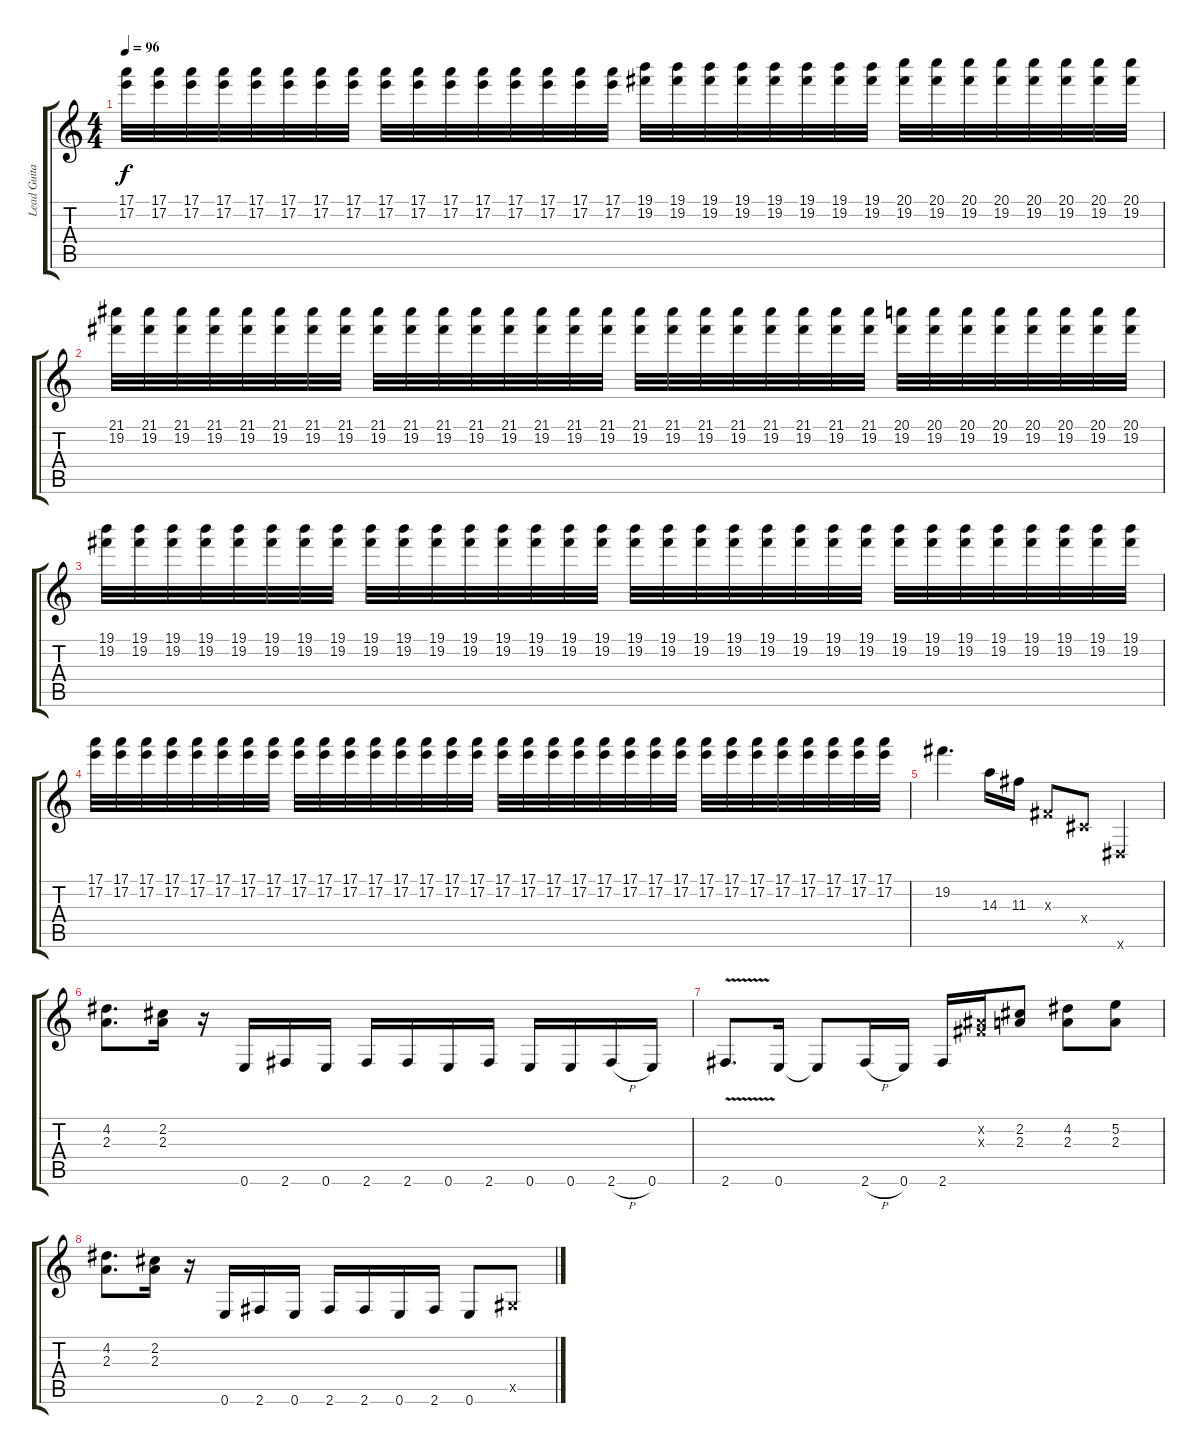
\track ("Lead Guitar" "Lead Guita") {instrument distortionguitar}
\staff {score tabs}
\tuning (E4 B3 G3 D3 A2 E2) {hide}
\ts (4 4)
\tempo 96
\clef g2
\ks c
(17.1 17.2).32{dy f} (17.1 17.2).32 (17.1 17.2).32 (17.1 17.2).32 (17.1 17.2).32 (17.1 17.2).32 (17.1 17.2).32 (17.1 17.2).32 (17.1 17.2).32 (17.1 17.2).32 (17.1 17.2).32 (17.1 17.2).32 (17.1 17.2).32 (17.1 17.2).32 (17.1 17.2).32 (17.1 17.2).32 (19.1 19.2).32 (19.1 19.2).32 (19.1 19.2).32 (19.1 19.2).32 (19.1 19.2).32 (19.1 19.2).32 (19.1 19.2).32 (19.1 19.2).32 (20.1 19.2).32 (20.1 19.2).32 (20.1 19.2).32 (20.1 19.2).32 (20.1 19.2).32 (20.1 19.2).32 (20.1 19.2).32 (20.1 19.2).32 |
(21.1 19.2).32 (21.1 19.2).32 (21.1 19.2).32 (21.1 19.2).32 (21.1 19.2).32 (21.1 19.2).32 (21.1 19.2).32 (21.1 19.2).32 (21.1 19.2).32 (21.1 19.2).32 (21.1 19.2).32 (21.1 19.2).32 (21.1 19.2).32 (21.1 19.2).32 (21.1 19.2).32 (21.1 19.2).32 (21.1 19.2).32 (21.1 19.2).32 (21.1 19.2).32 (21.1 19.2).32 (21.1 19.2).32 (21.1 19.2).32 (21.1 19.2).32 (21.1 19.2).32 (20.1 19.2).32 (20.1 19.2).32 (20.1 19.2).32 (20.1 19.2).32 (20.1 19.2).32 (20.1 19.2).32 (20.1 19.2).32 (20.1 19.2).32 |
(19.1 19.2).32 (19.1 19.2).32 (19.1 19.2).32 (19.1 19.2).32 (19.1 19.2).32 (19.1 19.2).32 (19.1 19.2).32 (19.1 19.2).32 (19.1 19.2).32 (19.1 19.2).32 (19.1 19.2).32 (19.1 19.2).32 (19.1 19.2).32 (19.1 19.2).32 (19.1 19.2).32 (19.1 19.2).32 (19.1 19.2).32 (19.1 19.2).32 (19.1 19.2).32 (19.1 19.2).32 (19.1 19.2).32 (19.1 19.2).32 (19.1 19.2).32 (19.1 19.2).32 (19.1 19.2).32 (19.1 19.2).32 (19.1 19.2).32 (19.1 19.2).32 (19.1 19.2).32 (19.1 19.2).32 (19.1 19.2).32 (19.1 19.2).32 |
(17.1 17.2).32 (17.1 17.2).32 (17.1 17.2).32 (17.1 17.2).32 (17.1 17.2).32 (17.1 17.2).32 (17.1 17.2).32 (17.1 17.2).32 (17.1 17.2).32 (17.1 17.2).32 (17.1 17.2).32 (17.1 17.2).32 (17.1 17.2).32 (17.1 17.2).32 (17.1 17.2).32 (17.1 17.2).32 (17.1 17.2).32 (17.1 17.2).32 (17.1 17.2).32 (17.1 17.2).32 (17.1 17.2).32 (17.1 17.2).32 (17.1 17.2).32 (17.1 17.2).32 (17.1 17.2).32 (17.1 17.2).32 (17.1 17.2).32 (17.1 17.2).32 (17.1 17.2).32 (17.1 17.2).32 (17.1 17.2).32 (17.1 17.2).32 |
19.2.4{d} 14.3.16 11.3.16 -1.3{x}.8 -1.4{x}.8 -1.6{x}.4 |
(4.2 2.3).8{d} (2.2 2.3).16 r.16 0.6.16 2.6.16 0.6.16 2.6.16 2.6.16 0.6.16 2.6.16 0.6.16 0.6.16 2.6{h}.16 0.6.16 |
2.6{v}.8{d} 0.6.16 0.6{t}.8 2.6{h}.16 0.6.16 2.6.16 (-1.2{x} -1.3{x}).16 (2.2 2.3).8 (4.2 2.3).8 (5.2 2.3).8 |
(4.2 2.3).8{d} (2.2 2.3).16 r.16 0.6.16 2.6.16 0.6.16 2.6.16 2.6.16 0.6.16 2.6.16 0.6.8 -1.5{x}.8
